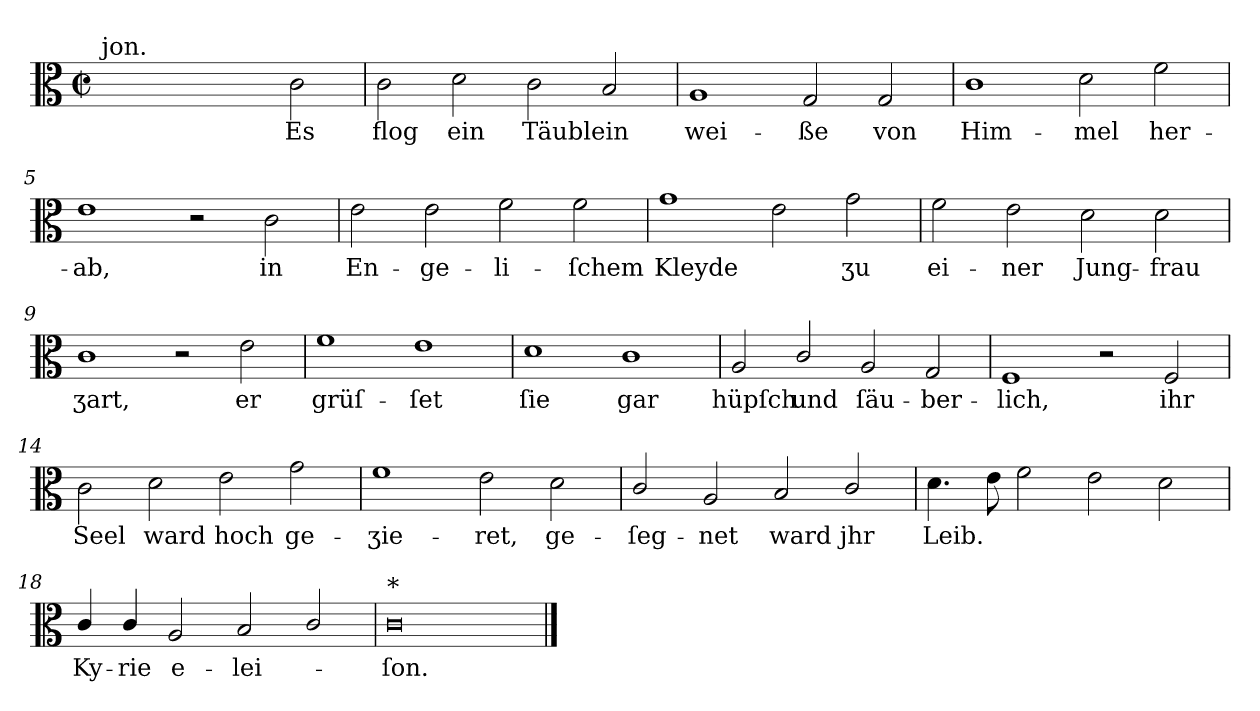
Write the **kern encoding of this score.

**kern	**text
*part1	*part1
*staff1	*staff1
*clefC3	*
*k[]	*
*C:ion	*
*M4/2	*
*met(c|)	*
=1	=1
!LO:TX:a:t=jon.	!
1ryy	.
2ryy	.
2c	Es
=2	=2
2c	flog
2d	ein
2c	Täublein
2B	.
=3	=3
1A	wei-
2G	-ße
2G	von
=4	=4
1c	Him-
2d	-mel
2f	her-
=5	=5
1e	-ab,
2r	.
2c	in
=6	=6
2e	En-
2e	-ge-
2f	-li-
2f	-ſchem
=7	=7
1g	Kleyde
2e	.
2g	ʒu
=8	=8
2f	ei-
2e	-ner
2d	Jung-
2d	-frau
=9	=9
1c	ʒart,
2r	.
2e	er
=10	=10
1f	grüſ-
1e	-ſet
=11	=11
1d	ſie
1c	gar
=12	=12
2A	hüpſch
2c/	und
2A	ſäu-
2G	-ber-
=13	=13
1F	-lich,
2r	.
2F	ihr
=14	=14
2c	Seel
2d	ward
2e	hoch
2g	ge-
=15	=15
1f	-ʒie-
2e	-ret,
2d	ge-
=16	=16
2c/	-ſeg-
2A	-net
2B	ward
2c/	jhr
=17	=17
4.d	Leib.
8e	.
2f	.
2e	.
2d	.
=18	=18
4c/	Ky-
4c/	-rie
2A	e-
2B	-lei-
2c/	.
=19	=19
!LO:TX:a:t=*	!
0c/	-ſon.
==	==
*-	*-
